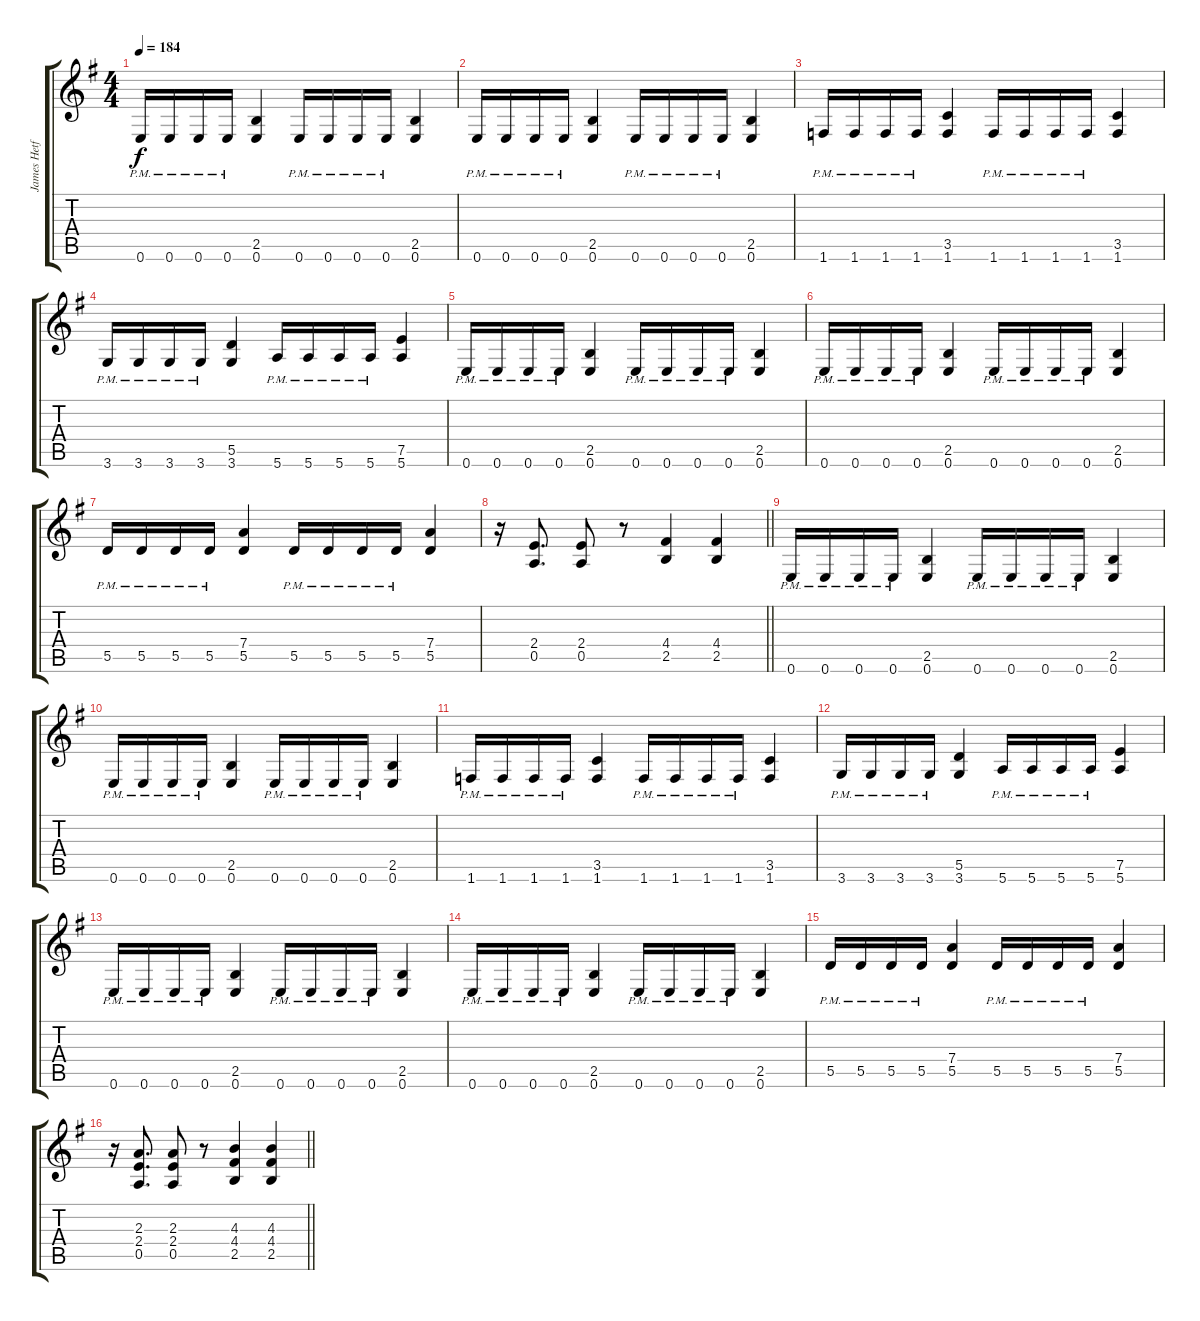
\track ("James Hetfield" "James Hetf") {instrument distortionguitar}
\staff {score tabs}
\tuning (E4 B3 G3 D3 A2 E2) {hide}
\ts (4 4)
\tempo 184
\clef g2
\ks eminor
0.6{pm}.16{dy f} 0.6{pm}.16 0.6{pm}.16 0.6{pm}.16 (2.5 0.6).4 0.6{pm}.16 0.6{pm}.16 0.6{pm}.16 0.6{pm}.16 (2.5 0.6).4 |
0.6{pm}.16 0.6{pm}.16 0.6{pm}.16 0.6{pm}.16 (2.5 0.6).4 0.6{pm}.16 0.6{pm}.16 0.6{pm}.16 0.6{pm}.16 (2.5 0.6).4 |
1.6{pm}.16 1.6{pm}.16 1.6{pm}.16 1.6{pm}.16 (3.5 1.6).4 1.6{pm}.16 1.6{pm}.16 1.6{pm}.16 1.6{pm}.16 (3.5 1.6).4 |
3.6{pm}.16 3.6{pm}.16 3.6{pm}.16 3.6{pm}.16 (5.5 3.6).4 5.6{pm}.16 5.6{pm}.16 5.6{pm}.16 5.6{pm}.16 (7.5 5.6).4 |
0.6{pm}.16 0.6{pm}.16 0.6{pm}.16 0.6{pm}.16 (2.5 0.6).4 0.6{pm}.16 0.6{pm}.16 0.6{pm}.16 0.6{pm}.16 (2.5 0.6).4 |
0.6{pm}.16 0.6{pm}.16 0.6{pm}.16 0.6{pm}.16 (2.5 0.6).4 0.6{pm}.16 0.6{pm}.16 0.6{pm}.16 0.6{pm}.16 (2.5 0.6).4 |
5.5{pm}.16 5.5{pm}.16 5.5{pm}.16 5.5{pm}.16 (7.4 5.5).4 5.5{pm}.16 5.5{pm}.16 5.5{pm}.16 5.5{pm}.16 (7.4 5.5).4 |
\barLineRight lightlight
r.16 (2.4 0.5).8{d} (2.4 0.5).8 r.8 (4.4 2.5).4 (4.4 2.5).4 |
0.6{pm}.16 0.6{pm}.16 0.6{pm}.16 0.6{pm}.16 (2.5 0.6).4 0.6{pm}.16 0.6{pm}.16 0.6{pm}.16 0.6{pm}.16 (2.5 0.6).4 |
0.6{pm}.16 0.6{pm}.16 0.6{pm}.16 0.6{pm}.16 (2.5 0.6).4 0.6{pm}.16 0.6{pm}.16 0.6{pm}.16 0.6{pm}.16 (2.5 0.6).4 |
1.6{pm}.16 1.6{pm}.16 1.6{pm}.16 1.6{pm}.16 (3.5 1.6).4 1.6{pm}.16 1.6{pm}.16 1.6{pm}.16 1.6{pm}.16 (3.5 1.6).4 |
3.6{pm}.16 3.6{pm}.16 3.6{pm}.16 3.6{pm}.16 (5.5 3.6).4 5.6{pm}.16 5.6{pm}.16 5.6{pm}.16 5.6{pm}.16 (7.5 5.6).4 |
0.6{pm}.16 0.6{pm}.16 0.6{pm}.16 0.6{pm}.16 (2.5 0.6).4 0.6{pm}.16 0.6{pm}.16 0.6{pm}.16 0.6{pm}.16 (2.5 0.6).4 |
0.6{pm}.16 0.6{pm}.16 0.6{pm}.16 0.6{pm}.16 (2.5 0.6).4 0.6{pm}.16 0.6{pm}.16 0.6{pm}.16 0.6{pm}.16 (2.5 0.6).4 |
5.5{pm}.16 5.5{pm}.16 5.5{pm}.16 5.5{pm}.16 (7.4 5.5).4 5.5{pm}.16 5.5{pm}.16 5.5{pm}.16 5.5{pm}.16 (7.4 5.5).4 |
\barLineRight lightlight
r.16 (2.3 2.4 0.5).8{d} (2.3 2.4 0.5).8 r.8 (4.3 4.4 2.5).4 (4.3 4.4 2.5).4
